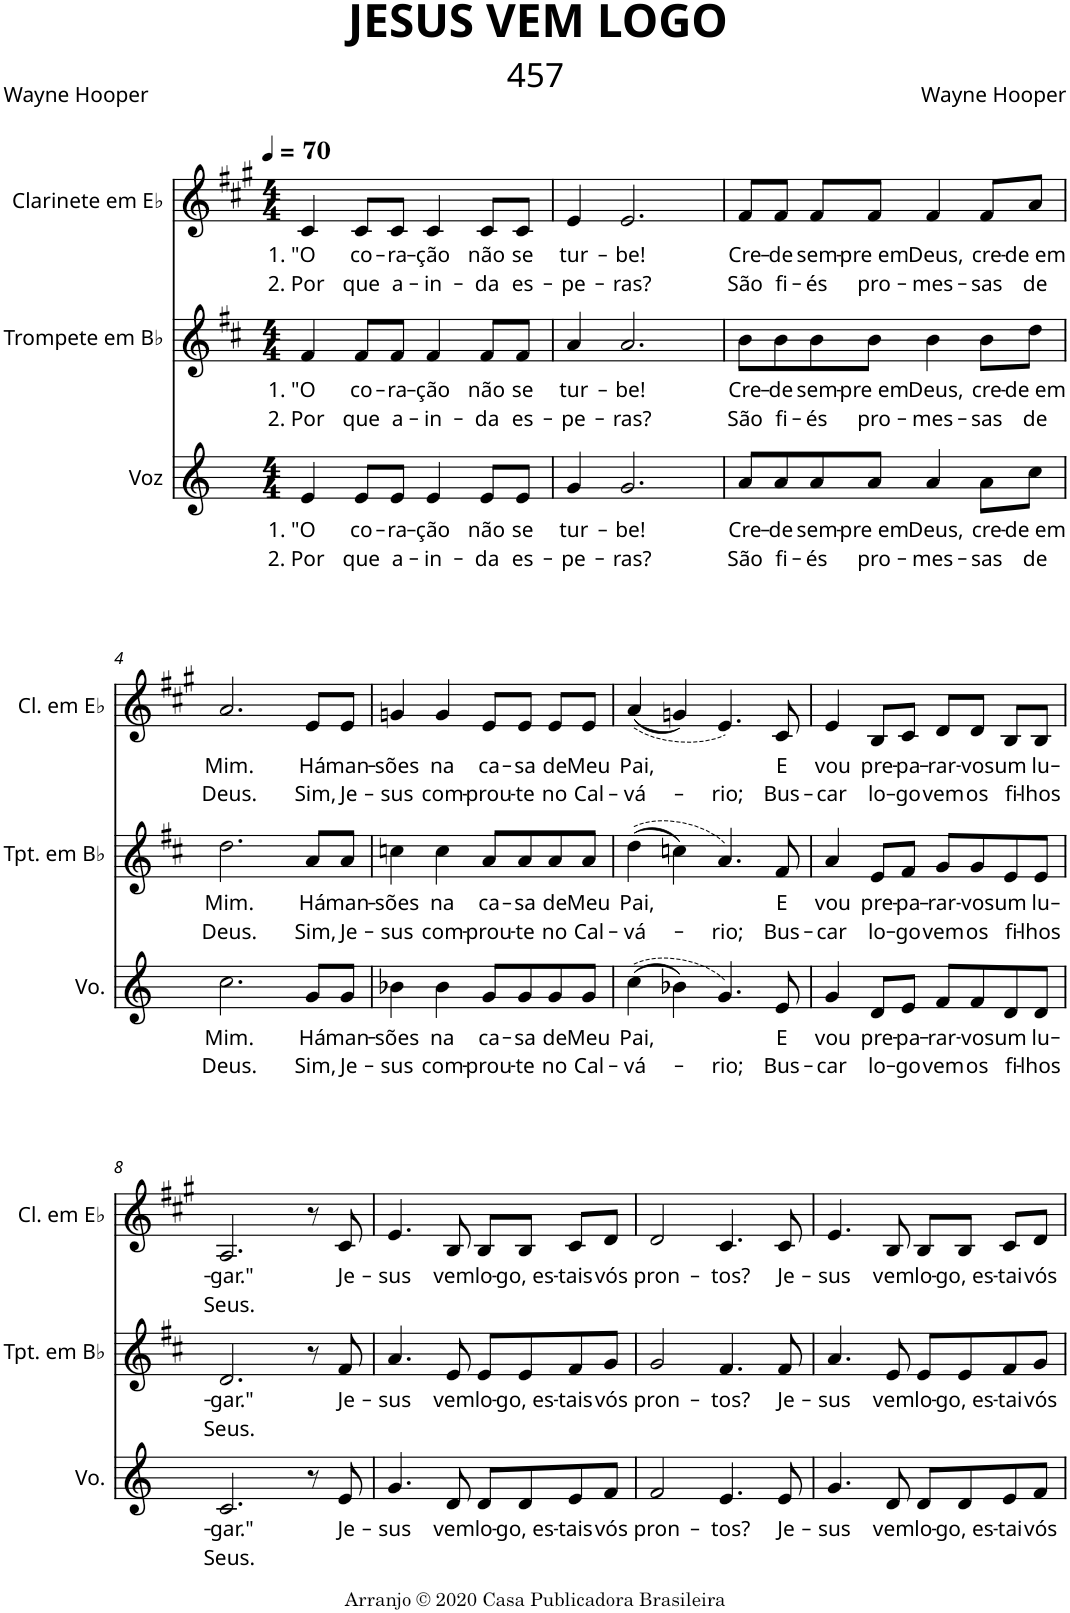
**kern	**text	**text	**kern	**text	**text	**kern	**text	**text
*part3	*part3	*part3	*part2	*part2	*part2	*part1	*part1	*part1
*staff3	*staff3	*staff3	*staff2	*staff2	*staff2	*staff1	*staff1	*staff1
*I"Voz	*	*	*I"Trompete em Bb	*	*	*I"Clarinete em Eb	*	*
*I'Vo.	*	*	*I'Tpt. em Bb	*	*	*I'Cl. em Eb	*	*
*clefG2	*	*	*clefG2	*	*	*clefG2	*	*
*	*	*	*Trd1c2	*	*	*Trd-2c-3	*	*
*k[]	*	*	*k[f#c#]	*	*	*k[f#c#g#]	*	*
*M4/4	*	*	*M4/4	*	*	*M4/4	*	*
*MM70	*	*	*MM70	*	*	*MM70	*	*
=1	=1	=1	=1	=1	=1	=1	=1	=1
!	!LO:LY:b	!LO:LY:b	!	!LO:LY:b	!LO:LY:b	!	!LO:LY:b	!LO:LY:b
4e/	1. "O	2. Por	4f#/	1. "O	2. Por	4c#/	1. "O	2. Por
!	!LO:LY:b	!LO:LY:b	!	!LO:LY:b	!LO:LY:b	!	!LO:LY:b	!LO:LY:b
8e/L	co-	que	8f#/L	co-	que	8c#/L	co-	que
!	!LO:LY:b	!LO:LY:b	!	!LO:LY:b	!LO:LY:b	!	!LO:LY:b	!LO:LY:b
8e/J	-ra-	a-	8f#/J	-ra-	a-	8c#/J	-ra-	a-
!	!LO:LY:b	!LO:LY:b	!	!LO:LY:b	!LO:LY:b	!	!LO:LY:b	!LO:LY:b
4e/	-ção	-in-	4f#/	-ção	-in-	4c#/	-ção	-in-
!	!LO:LY:b	!LO:LY:b	!	!LO:LY:b	!LO:LY:b	!	!LO:LY:b	!LO:LY:b
8e/L	não	-da	8f#/L	não	-da	8c#/L	não	-da
!	!LO:LY:b	!LO:LY:b	!	!LO:LY:b	!LO:LY:b	!	!LO:LY:b	!LO:LY:b
8e/J	se	es-	8f#/J	se	es-	8c#/J	se	es-
=2	=2	=2	=2	=2	=2	=2	=2	=2
!	!LO:LY:b	!LO:LY:b	!	!LO:LY:b	!LO:LY:b	!	!LO:LY:b	!LO:LY:b
4g/	tur-	-pe-	4a/	tur-	-pe-	4e/	tur-	-pe-
!	!LO:LY:b	!LO:LY:b	!	!LO:LY:b	!LO:LY:b	!	!LO:LY:b	!LO:LY:b
2.g/	-be!	-ras?	2.a/	-be!	-ras?	2.e/	-be!	-ras?
=3	=3	=3	=3	=3	=3	=3	=3	=3
!	!LO:LY:b	!LO:LY:b	!	!LO:LY:b	!LO:LY:b	!	!LO:LY:b	!LO:LY:b
8a/L	Cre-	São	8b\L	Cre-	São	8f#/L	Cre-	São
!	!LO:LY:b	!LO:LY:b	!	!LO:LY:b	!LO:LY:b	!	!LO:LY:b	!LO:LY:b
8a/	-de	fi-	8b\	-de	fi-	8f#/J	-de	fi-
!	!LO:LY:b	!LO:LY:b	!	!LO:LY:b	!LO:LY:b	!	!LO:LY:b	!LO:LY:b
8a/	sem-	-és	8b\	sem-	-és	8f#/L	sem-	-és
!	!LO:LY:b	!LO:LY:b	!	!LO:LY:b	!LO:LY:b	!	!LO:LY:b	!LO:LY:b
8a/J	-pre em	pro-	8b\J	-pre em	pro-	8f#/J	-pre em	pro-
!	!LO:LY:b	!LO:LY:b	!	!LO:LY:b	!LO:LY:b	!	!LO:LY:b	!LO:LY:b
4a/	Deus,	-mes-	4b\	Deus,	-mes-	4f#/	Deus,	-mes-
!	!LO:LY:b	!LO:LY:b	!	!LO:LY:b	!LO:LY:b	!	!LO:LY:b	!LO:LY:b
8a\L	cre-	-sas	8b\L	cre-	-sas	8f#/L	cre-	-sas
!	!LO:LY:b	!LO:LY:b	!	!LO:LY:b	!LO:LY:b	!	!LO:LY:b	!LO:LY:b
8cc\J	-de em	de	8dd\J	-de em	de	8a/J	-de em	de
!!LO:LB:g=z
=4	=4	=4	=4	=4	=4	=4	=4	=4
!	!LO:LY:b	!LO:LY:b	!	!LO:LY:b	!LO:LY:b	!	!LO:LY:b	!LO:LY:b
2.cc\	Mim.	Deus.	2.dd\	Mim.	Deus.	2.a/	Mim.	Deus.
!	!LO:LY:b	!LO:LY:b	!	!LO:LY:b	!LO:LY:b	!	!LO:LY:b	!LO:LY:b
8g/L	Há	Sim,	8a/L	Há	Sim,	8e/L	Há	Sim,
!	!LO:LY:b	!LO:LY:b	!	!LO:LY:b	!LO:LY:b	!	!LO:LY:b	!LO:LY:b
8g/J	man-	Je-	8a/J	man-	Je-	8e/J	man-	Je-
=5	=5	=5	=5	=5	=5	=5	=5	=5
!	!LO:LY:b	!LO:LY:b	!	!LO:LY:b	!LO:LY:b	!	!LO:LY:b	!LO:LY:b
4b-X\	-sões	-sus	4ccn\	-sões	-sus	4gn/	-sões	-sus
!	!LO:LY:b	!LO:LY:b	!	!LO:LY:b	!LO:LY:b	!	!LO:LY:b	!LO:LY:b
4b-\	na	com-	4cc\	na	com-	4g/	na	com-
!	!LO:LY:b	!LO:LY:b	!	!LO:LY:b	!LO:LY:b	!	!LO:LY:b	!LO:LY:b
8g/L	ca-	-prou-	8a/L	ca-	-prou-	8e/L	ca-	-prou-
!	!LO:LY:b	!LO:LY:b	!	!LO:LY:b	!LO:LY:b	!	!LO:LY:b	!LO:LY:b
8g/	-sa	-te	8a/	-sa	-te	8e/J	-sa	-te
!	!LO:LY:b	!LO:LY:b	!	!LO:LY:b	!LO:LY:b	!	!LO:LY:b	!LO:LY:b
8g/	de	no	8a/	de	no	8e/L	de	no
!	!LO:LY:b	!LO:LY:b	!	!LO:LY:b	!LO:LY:b	!	!LO:LY:b	!LO:LY:b
8g/J	Meu	Cal-	8a/J	Meu	Cal-	8e/J	Meu	Cal-
=6	=6	=6	=6	=6	=6	=6	=6	=6
!	!LO:LY:b	!LO:LY:b	!	!LO:LY:b	!LO:LY:b	!	!LO:LY:b	!LO:LY:b
((4cc\	Pai,	-vá-	((4dd\	Pai,	-vá-	((4a/	Pai,	-vá-
4b-X\)	.	.	4ccn\)	.	.	4gn/)	.	.
!	!	!LO:LY:b	!	!	!LO:LY:b	!	!	!LO:LY:b
4.g/)	.	-rio;	4.a/)	.	-rio;	4.e/)	.	-rio;
!	!LO:LY:b	!LO:LY:b	!	!LO:LY:b	!LO:LY:b	!	!LO:LY:b	!LO:LY:b
8e/	E	Bus-	8f#/	E	Bus-	8c#/	E	Bus-
=7	=7	=7	=7	=7	=7	=7	=7	=7
!	!LO:LY:b	!LO:LY:b	!	!LO:LY:b	!LO:LY:b	!	!LO:LY:b	!LO:LY:b
4g/	vou	-car	4a/	vou	-car	4e/	vou	-car
!	!LO:LY:b	!LO:LY:b	!	!LO:LY:b	!LO:LY:b	!	!LO:LY:b	!LO:LY:b
8d/L	pre-	lo-	8e/L	pre-	lo-	8B/L	pre-	lo-
!	!LO:LY:b	!LO:LY:b	!	!LO:LY:b	!LO:LY:b	!	!LO:LY:b	!LO:LY:b
8e/J	-pa-	-go	8f#/J	-pa-	-go	8c#/J	-pa-	-go
!	!LO:LY:b	!LO:LY:b	!	!LO:LY:b	!LO:LY:b	!	!LO:LY:b	!LO:LY:b
8f/L	-rar-	vem	8g/L	-rar-	vem	8d/L	-rar-	vem
!	!LO:LY:b	!LO:LY:b	!	!LO:LY:b	!LO:LY:b	!	!LO:LY:b	!LO:LY:b
8f/	-vos	os	8g/	-vos	os	8d/J	-vos	os
!	!LO:LY:b	!LO:LY:b	!	!LO:LY:b	!LO:LY:b	!	!LO:LY:b	!LO:LY:b
8d/	um	fi-	8e/	um	fi-	8B/L	um	fi-
!	!LO:LY:b	!LO:LY:b	!	!LO:LY:b	!LO:LY:b	!	!LO:LY:b	!LO:LY:b
8d/J	lu-	-lhos	8e/J	lu-	-lhos	8B/J	lu-	-lhos
!!LO:LB:g=z
=8	=8	=8	=8	=8	=8	=8	=8	=8
!	!LO:LY:b	!LO:LY:b	!	!LO:LY:b	!LO:LY:b	!	!LO:LY:b	!LO:LY:b
2.c/	-gar."	Seus.	2.d/	-gar."	Seus.	2.A/	-gar."	Seus.
8r	.	.	8r	.	.	8r	.	.
!	!LO:LY:b	!	!	!LO:LY:b	!	!	!LO:LY:b	!
8e/	Je-	.	8f#/	Je-	.	8c#/	Je-	.
=9	=9	=9	=9	=9	=9	=9	=9	=9
!	!LO:LY:b	!	!	!LO:LY:b	!	!	!LO:LY:b	!
4.g/	-sus	.	4.a/	-sus	.	4.e/	-sus	.
!	!LO:LY:b	!	!	!LO:LY:b	!	!	!LO:LY:b	!
8d/	vem	.	8e/	vem	.	8B/	vem	.
!	!LO:LY:b	!	!	!LO:LY:b	!	!	!LO:LY:b	!
8d/L	lo-	.	8e/L	lo-	.	8B/L	lo-	.
!	!LO:LY:b	!	!	!LO:LY:b	!	!	!LO:LY:b	!
8d/	-go, es-	.	8e/	-go, es-	.	8B/J	-go, es-	.
!	!LO:LY:b	!	!	!LO:LY:b	!	!	!LO:LY:b	!
8e/	-tais	.	8f#/	-tais	.	8c#/L	-tais	.
!	!LO:LY:b	!	!	!LO:LY:b	!	!	!LO:LY:b	!
8f/J	vós	.	8g/J	vós	.	8d/J	vós	.
=10	=10	=10	=10	=10	=10	=10	=10	=10
!	!LO:LY:b	!	!	!LO:LY:b	!	!	!LO:LY:b	!
2f/	pron-	.	2g/	pron-	.	2d/	pron-	.
!	!LO:LY:b	!	!	!LO:LY:b	!	!	!LO:LY:b	!
4.e/	-tos?	.	4.f#/	-tos?	.	4.c#/	-tos?	.
!	!LO:LY:b	!	!	!LO:LY:b	!	!	!LO:LY:b	!
8e/	Je-	.	8f#/	Je-	.	8c#/	Je-	.
=11	=11	=11	=11	=11	=11	=11	=11	=11
!	!LO:LY:b	!	!	!LO:LY:b	!	!	!LO:LY:b	!
4.g/	-sus	.	4.a/	-sus	.	4.e/	-sus	.
!	!LO:LY:b	!	!	!LO:LY:b	!	!	!LO:LY:b	!
8d/	vem	.	8e/	vem	.	8B/	vem	.
!	!LO:LY:b	!	!	!LO:LY:b	!	!	!LO:LY:b	!
8d/L	lo-	.	8e/L	lo-	.	8B/L	lo-	.
!	!LO:LY:b	!	!	!LO:LY:b	!	!	!LO:LY:b	!
8d/	-go, es-	.	8e/	-go, es-	.	8B/J	-go, es-	.
!	!LO:LY:b	!	!	!LO:LY:b	!	!	!LO:LY:b	!
8e/	-tai	.	8f#/	-tai	.	8c#/L	-tai	.
!	!LO:LY:b	!	!	!LO:LY:b	!	!	!LO:LY:b	!
8f/J	vós	.	8g/J	vós	.	8d/J	vós	.
=	=	=	=	=	=	=	=	=
*-	*-	*-	*-	*-	*-	*-	*-	*-
